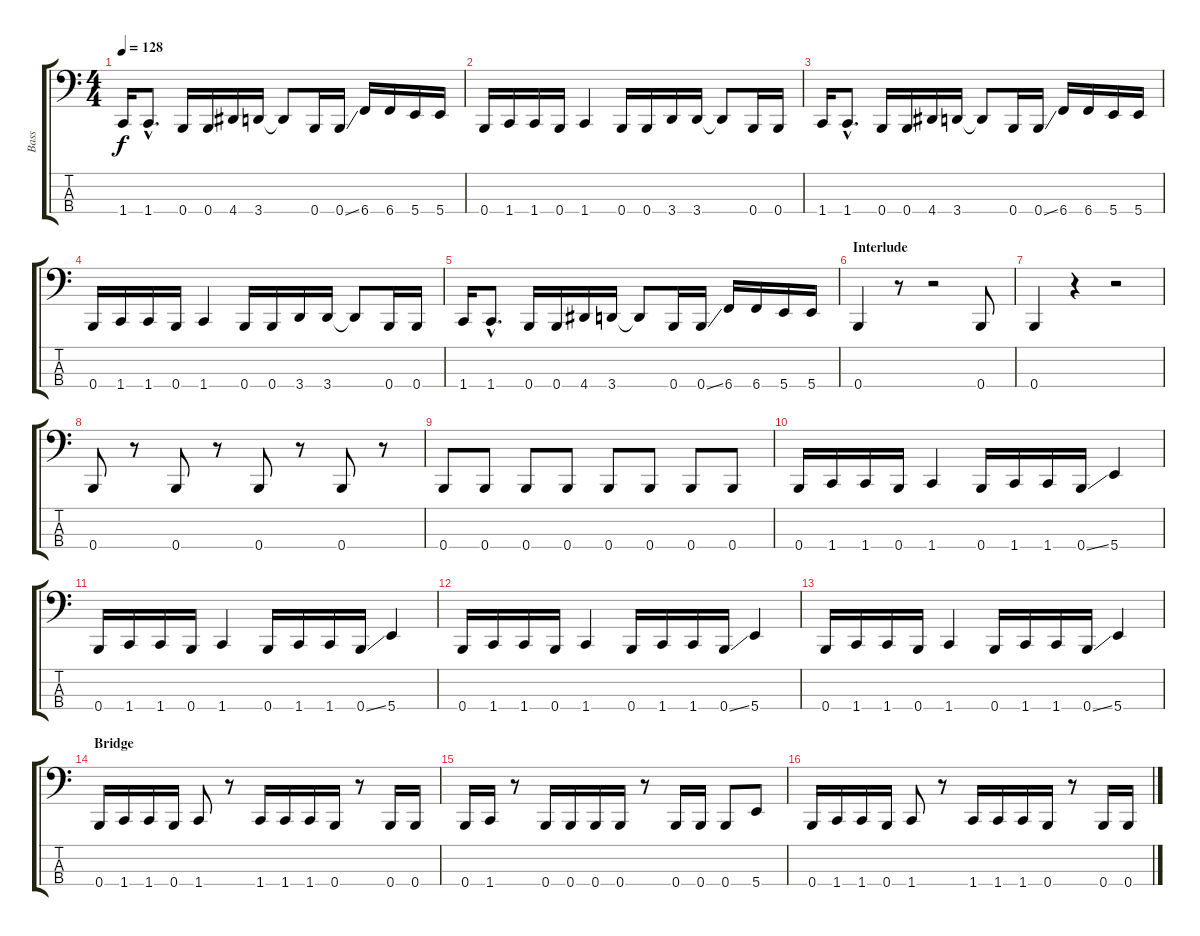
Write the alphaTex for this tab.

\track ("Bass" "Bass") {instrument electricbasspick}
\staff {score tabs}
\tuning (E2 B1 Gb1 B0) {hide}
\ts (4 4)
\tempo 128
\clef f4
\ks c
1.4.16{dy f} 1.4{hac}.8{d} 0.4.16 0.4.16 4.4.16 3.4.16 3.4{t}.8 0.4.16 0.4{ss}.16 6.4.16 6.4.16 5.4.16 5.4.16 |
0.4.16 1.4.16 1.4.16 0.4.16 1.4.4 0.4.16 0.4.16 3.4.16 3.4.16 3.4{t}.8 0.4.16 0.4.16 |
1.4.16 1.4{hac}.8{d} 0.4.16 0.4.16 4.4.16 3.4.16 3.4{t}.8 0.4.16 0.4{ss}.16 6.4.16 6.4.16 5.4.16 5.4.16 |
0.4.16 1.4.16 1.4.16 0.4.16 1.4.4 0.4.16 0.4.16 3.4.16 3.4.16 3.4{t}.8 0.4.16 0.4.16 |
1.4.16 1.4{hac}.8{d} 0.4.16 0.4.16 4.4.16 3.4.16 3.4{t}.8 0.4.16 0.4{ss}.16 6.4.16 6.4.16 5.4.16 5.4.16 |
\section ("" "Interlude")
0.4.4 r.8 r.2 0.4.8 |
0.4.4 r.4 r.2 |
0.4.8 r.8 0.4.8 r.8 0.4.8 r.8 0.4.8 r.8 |
0.4.8 0.4.8 0.4.8 0.4.8 0.4.8 0.4.8 0.4.8 0.4.8 |
0.4.16 1.4.16 1.4.16 0.4.16 1.4.4 0.4.16 1.4.16 1.4.16 0.4{ss}.16 5.4.4 |
0.4.16 1.4.16 1.4.16 0.4.16 1.4.4 0.4.16 1.4.16 1.4.16 0.4{ss}.16 5.4.4 |
0.4.16 1.4.16 1.4.16 0.4.16 1.4.4 0.4.16 1.4.16 1.4.16 0.4{ss}.16 5.4.4 |
0.4.16 1.4.16 1.4.16 0.4.16 1.4.4 0.4.16 1.4.16 1.4.16 0.4{ss}.16 5.4.4 |
\section ("" "Bridge")
0.4.16 1.4.16 1.4.16 0.4.16 1.4.8 r.8 1.4.16 1.4.16 1.4.16 0.4.16 r.8 0.4.16 0.4.16 |
0.4.16 1.4.16 r.8 0.4.16 0.4.16 0.4.16 0.4.16 r.8 0.4.16 0.4.16 0.4.8 5.4.8 |
0.4.16 1.4.16 1.4.16 0.4.16 1.4.8 r.8 1.4.16 1.4.16 1.4.16 0.4.16 r.8 0.4.16 0.4.16
